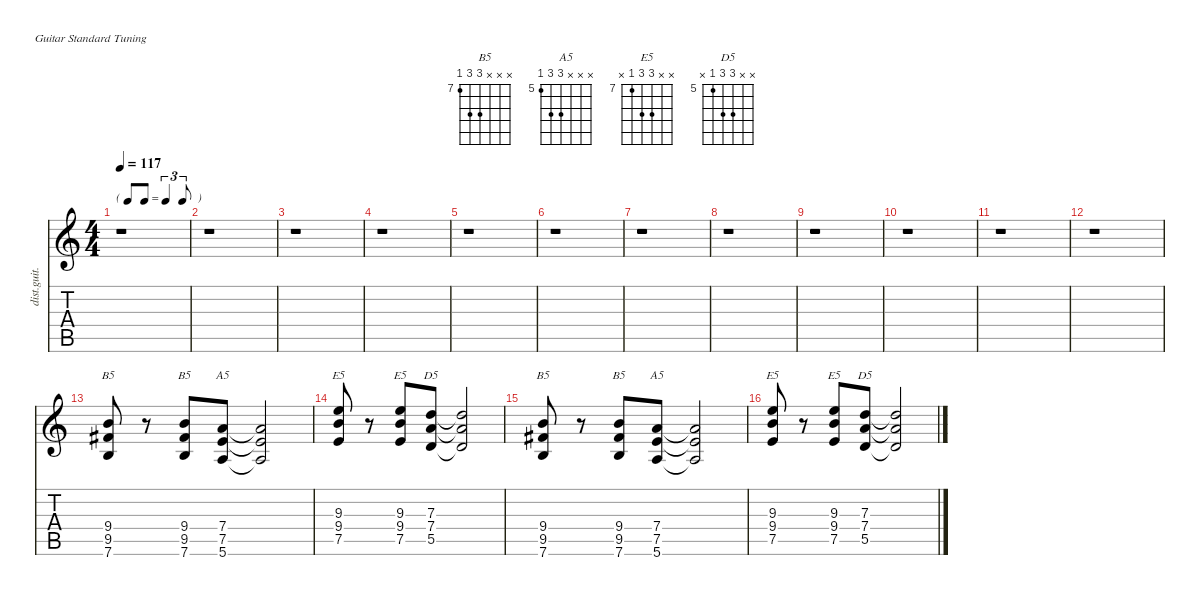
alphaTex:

\defaultSystemsLayout 4
\hideDynamics
\bracketExtendMode nobrackets
\otherSystemsTrackNameOrientation horizontal
\track ("Guitare Rythm Disto" "dist.guit.") {instrument distortionguitar}
\staff {score tabs}
\tuning (E4 B3 G3 D3 A2 E2)
\chord ("B5" x x x 9 9 7) {firstfret 7}
\chord ("A5" x x x 7 7 5) {firstfret 5}
\chord ("E5" x x 9 9 7 x) {firstfret 7}
\chord ("D5" x x 7 7 5 x) {firstfret 5}
\ts (4 4)
\tf triplet8th
\tempo 117
\clef g2
\ks c
r.1{dy f beam Down} |
r.1{beam Down} |
r.1{beam Down} |
r.1{beam Down} |
r.1{beam Down} |
r.1{beam Down} |
r.1{beam Down} |
r.1{beam Down} |
r.1{beam Down} |
r.1{beam Down} |
r.1{beam Down} |
r.1{beam Down} |
(9.4 9.5{acc #} 7.6).8{ch "B5" beam Up} r.8{beam Up} (9.4 9.5{acc #} 7.6).8{ch "B5" beam Up} (7.4 7.5 5.6).8{ch "A5" beam Up} (7.4{t} 7.5{t} 5.6{t}).2{beam Up} |
(9.3 9.4 7.5).8{ch "E5" beam Up} r.8{beam Up} (9.3 9.4 7.5).8{ch "E5" beam Up} (7.3 7.4 5.5).8{ch "D5" beam Up} (7.3{t} 7.4{t} 5.5{t}).2{beam Up} |
(9.4 9.5{acc #} 7.6).8{ch "B5" beam Up} r.8{beam Up} (9.4 9.5{acc #} 7.6).8{ch "B5" beam Up} (7.4 7.5 5.6).8{ch "A5" beam Up} (7.4{t} 7.5{t} 5.6{t}).2{beam Up} |
(9.3 9.4 7.5).8{ch "E5" beam Up} r.8{beam Up} (9.3 9.4 7.5).8{ch "E5" beam Up} (7.3 7.4 5.5).8{ch "D5" beam Up} (7.3{t} 7.4{t} 5.5{t}).2{beam Up}
